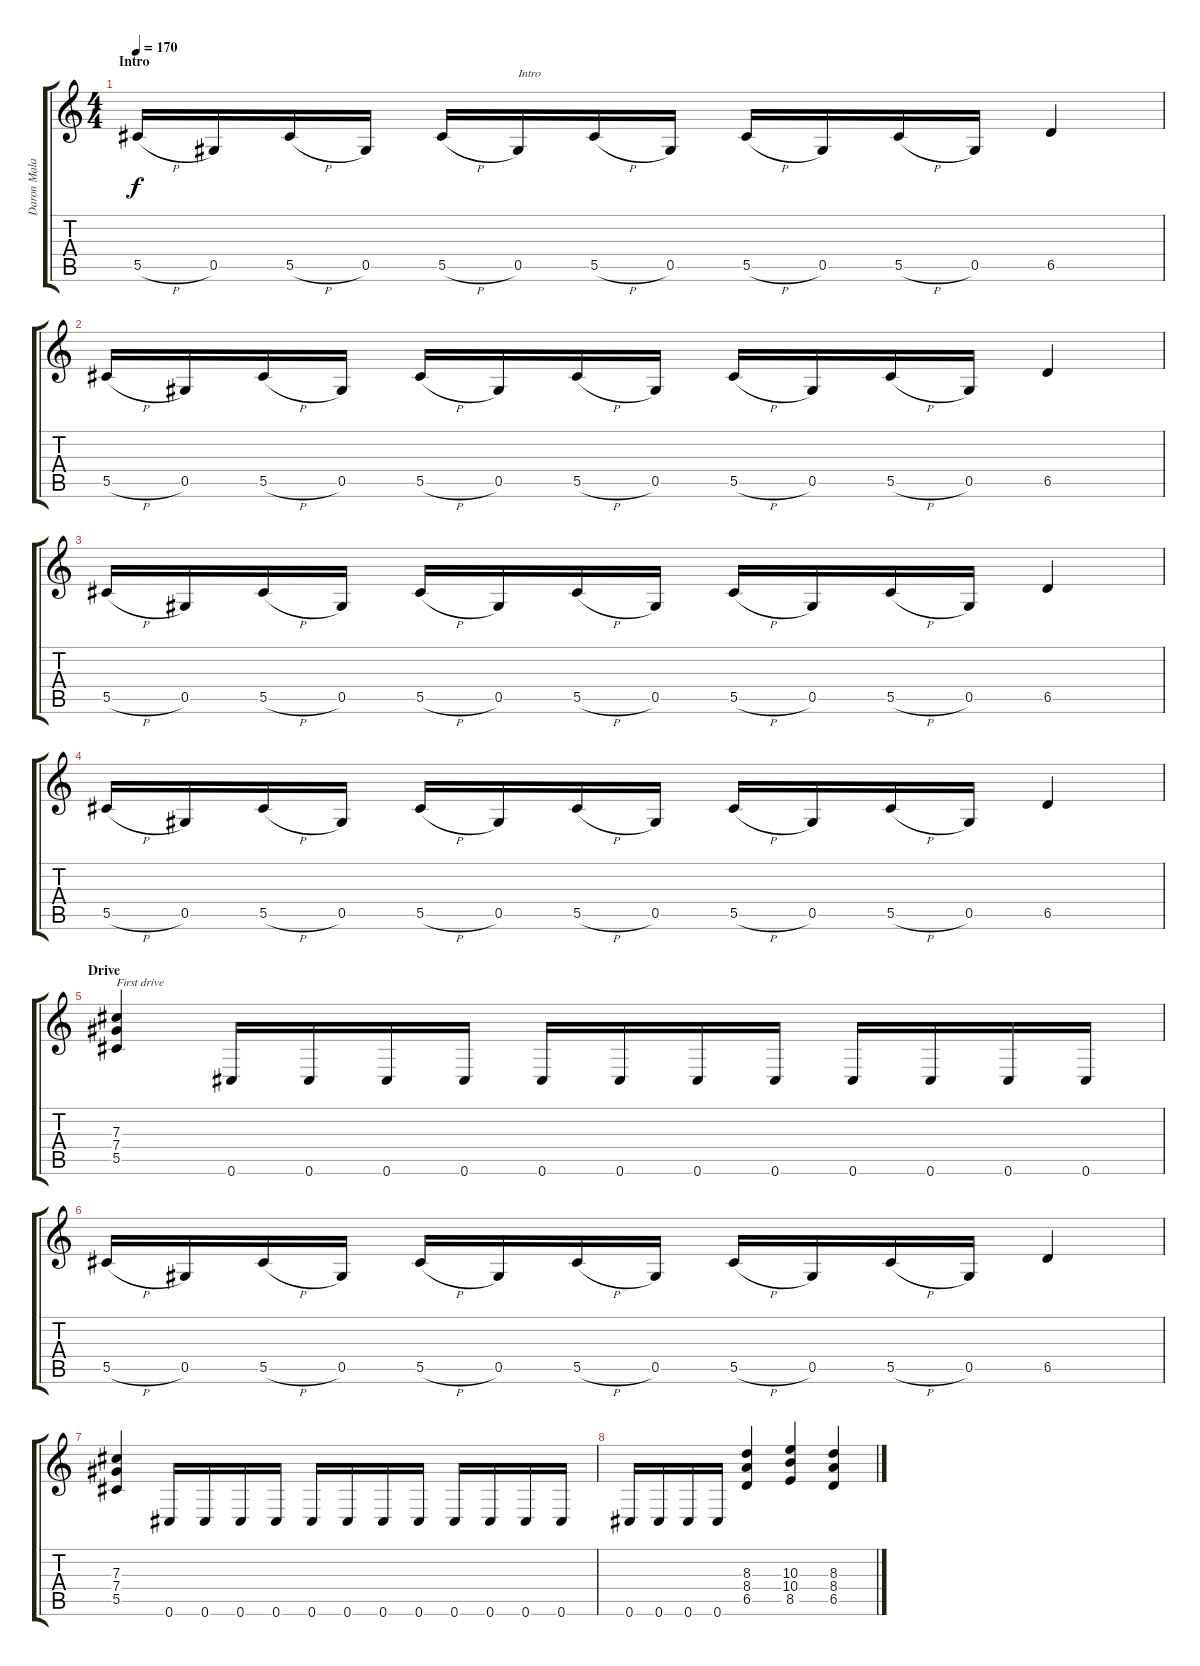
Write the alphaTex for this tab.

\track ("Daron Malakian" "Daron Mala") {instrument distortionguitar}
\staff {score tabs}
\tuning (Eb4 Bb3 Gb3 Db3 Ab2 Db2) {hide}
\ts (4 4)
\section ("" "Intro")
\tempo 170
\clef g2
\ks c
5.5{h}.16{dy f instrument distortionguitar} 0.5.16 5.5{h}.16 0.5.16 5.5{h}.16 0.5.16{txt "Intro"} 5.5{h}.16 0.5.16 5.5{h}.16 0.5.16 5.5{h}.16 0.5.16 6.5.4 |
5.5{h}.16 0.5.16 5.5{h}.16 0.5.16 5.5{h}.16 0.5.16 5.5{h}.16 0.5.16 5.5{h}.16 0.5.16 5.5{h}.16 0.5.16 6.5.4 |
5.5{h}.16 0.5.16 5.5{h}.16 0.5.16 5.5{h}.16 0.5.16 5.5{h}.16 0.5.16 5.5{h}.16 0.5.16 5.5{h}.16 0.5.16 6.5.4 |
5.5{h}.16 0.5.16 5.5{h}.16 0.5.16 5.5{h}.16 0.5.16 5.5{h}.16 0.5.16 5.5{h}.16 0.5.16 5.5{h}.16 0.5.16 6.5.4 |
\section ("" "Drive")
(7.3 7.4 5.5).4{txt "First drive"} 0.6.16 0.6.16 0.6.16 0.6.16 0.6.16 0.6.16 0.6.16 0.6.16 0.6.16 0.6.16 0.6.16 0.6.16 |
5.5{h}.16 0.5.16 5.5{h}.16 0.5.16 5.5{h}.16 0.5.16 5.5{h}.16 0.5.16 5.5{h}.16 0.5.16 5.5{h}.16 0.5.16 6.5.4 |
(7.3 7.4 5.5).4 0.6.16 0.6.16 0.6.16 0.6.16 0.6.16 0.6.16 0.6.16 0.6.16 0.6.16 0.6.16 0.6.16 0.6.16 |
0.6.16 0.6.16 0.6.16 0.6.16 (8.3 8.4 6.5).4 (10.3 10.4 8.5).4 (8.3 8.4 6.5).4
